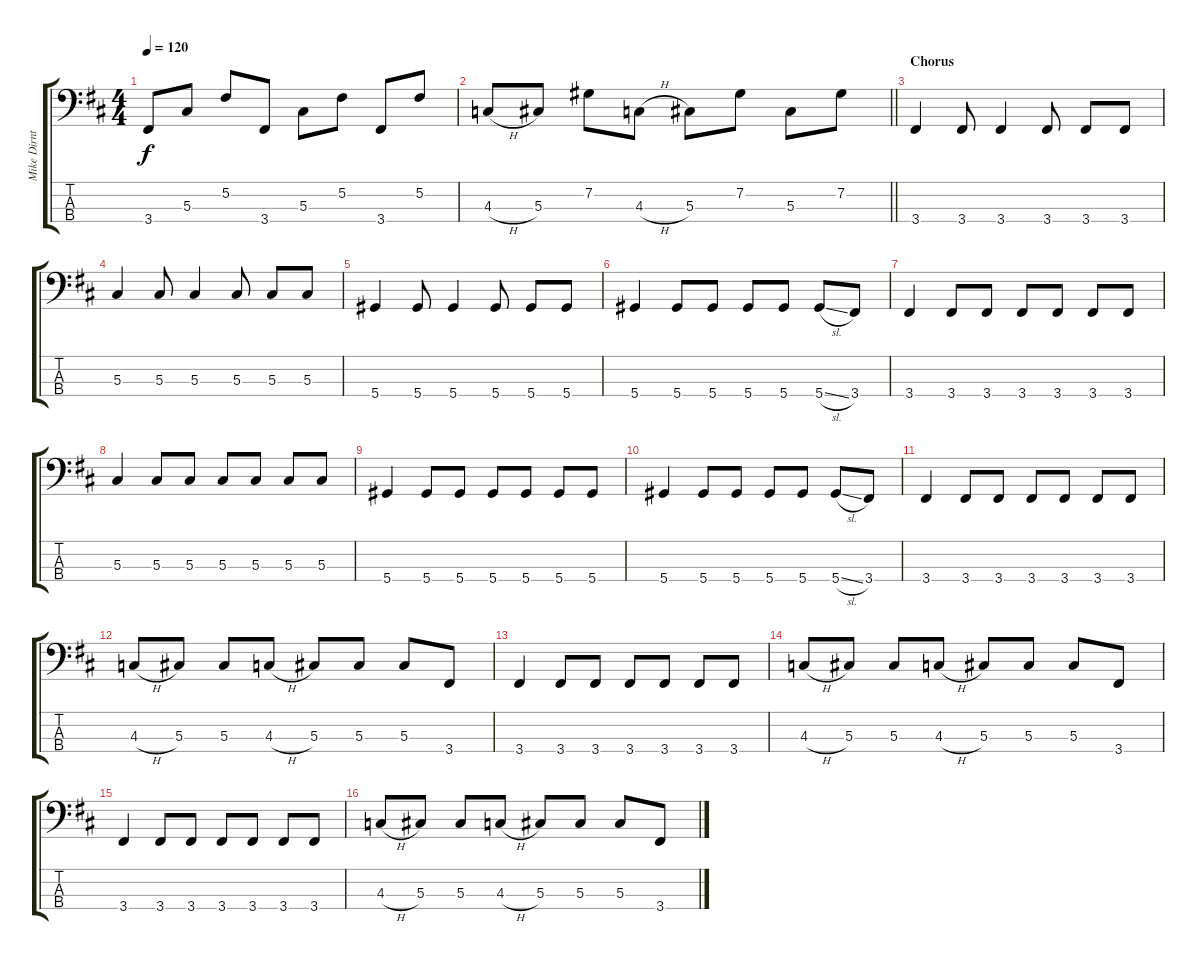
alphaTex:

\track ("Mike Dirnt" "Mike Dirnt") {instrument electricbasspick}
\staff {score tabs}
\tuning (Gb2 Db2 Ab1 Eb1) {hide}
\ts (4 4)
\tempo 120
\clef f4
\ks d
3.4.8{dy f} 5.3.8 5.2.8 3.4.8 5.3.8 5.2.8 3.4.8 5.2.8 |
\barLineRight lightlight
4.3{h}.8 5.3.8 7.2.8 4.3{h}.8 5.3.8 7.2.8 5.3.8 7.2.8 |
\section ("" "Chorus")
3.4.4 3.4.8 3.4.4 3.4.8 3.4.8 3.4.8 |
5.3.4 5.3.8 5.3.4 5.3.8 5.3.8 5.3.8 |
5.4.4 5.4.8 5.4.4 5.4.8 5.4.8 5.4.8 |
5.4.4 5.4.8 5.4.8 5.4.8 5.4.8 5.4{sl}.8 3.4.8 |
3.4.4 3.4.8 3.4.8 3.4.8 3.4.8 3.4.8 3.4.8 |
5.3.4 5.3.8 5.3.8 5.3.8 5.3.8 5.3.8 5.3.8 |
5.4.4 5.4.8 5.4.8 5.4.8 5.4.8 5.4.8 5.4.8 |
5.4.4 5.4.8 5.4.8 5.4.8 5.4.8 5.4{sl}.8 3.4.8 |
3.4.4 3.4.8 3.4.8 3.4.8 3.4.8 3.4.8 3.4.8 |
4.3{h}.8 5.3.8 5.3.8 4.3{h}.8 5.3.8 5.3.8 5.3.8 3.4.8 |
3.4.4 3.4.8 3.4.8 3.4.8 3.4.8 3.4.8 3.4.8 |
4.3{h}.8 5.3.8 5.3.8 4.3{h}.8 5.3.8 5.3.8 5.3.8 3.4.8 |
3.4.4 3.4.8 3.4.8 3.4.8 3.4.8 3.4.8 3.4.8 |
4.3{h}.8 5.3.8 5.3.8 4.3{h}.8 5.3.8 5.3.8 5.3.8 3.4.8
